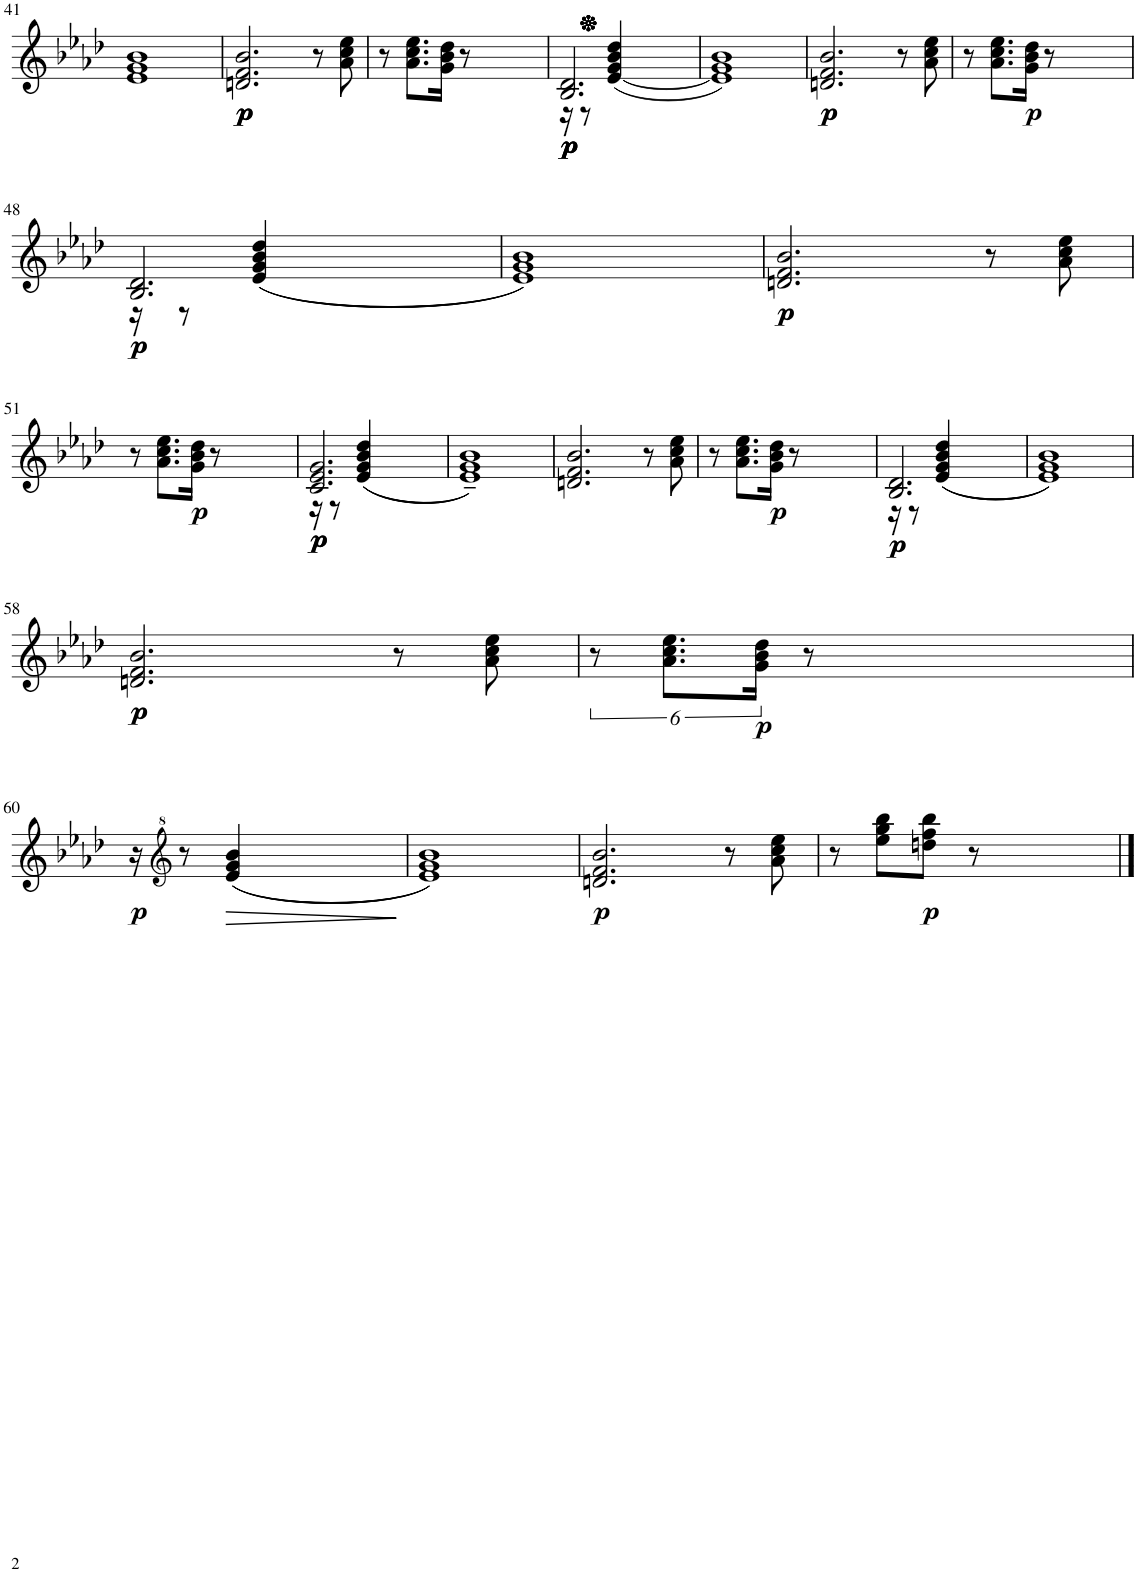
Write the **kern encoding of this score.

**kern	**dynam
*part1	*part1
*staff1	*staff1
!!LO:PB:g=z
*clefG^2	*
*k[b-e-a-d-]	*
*M2/2	*
=41	=41
1e- 1g 1b-	.
=42	=42
!	!LO:DY:b
!	!LO:DY:n=1:b
!	!LO:DY:n=2:b
2.dn/ 2.f/ 2.b-/	p p p
8r	.
8a-\ 8cc\ 8ee-\	.
=43	=43
8r	.
8.a-\ 8.cc\ 8.ee-\L	.
16g\ 16b-\ 16dd-\Jk	.
8r	.
2ryy	.
=44	=44
*^	*
!	!	!LO:DY:b
!	!	!LO:DY:n=1:b
!	!	!LO:DY:n=2:b
!	!	!LO:DY:n=3:b
2.B-/ 2.d-/	16r	p p p p
.	8r	.
.	(<[<4e-/ 4g/ 4b-/ 4dd-/	.
.	2ryy	.
4ryy	.	.
.	16ryy	.
=45	=45	=45
1ryy	1e-] 1g 1b-)	.
=46	=46	=46
!	!	!LO:DY:b
!	!	!LO:DY:n=1:b
*v	*v	*
2.dn/ 2.f/ 2.b-/	p p
8r	.
8a-\ 8cc\ 8ee-\	.
=47	=47
8r	.
8.a-\ 8.cc\ 8.ee-\L	.
!	!LO:DY:b
16g\ 16b-\ 16dd-\Jk	p
8r	.
2ryy	.
!!LO:LB:g=z
=48	=48
*^	*
!	!	!LO:DY:b
!	!	!LO:DY:n=1:b
2.B-/ 2.d-/	16r	p p
.	8r	.
.	(<(<4e-/ 4g/ 4b-/ 4dd-/	.
.	2ryy	.
4ryy	.	.
.	16ryy	.
*v	*v	*
=49	=49
1e- 1g 1b-))	.
=50	=50
!	!LO:DY:b
!	!LO:DY:n=1:b
2.dn/ 2.f/ 2.b-/	p p
8r	.
8a-\ 8cc\ 8ee-\	.
!!LO:LB:g=z
=51	=51
8r	.
8.a-\ 8.cc\ 8.ee-\L	.
!	!LO:DY:b
16g\ 16b-\ 16dd-\Jk	p
8r	.
2ryy	.
=52	=52
*^	*
!	!	!LO:DY:b
!	!	!LO:DY:n=1:b
!	!	!LO:DY:n=2:b
2.c/ 2.e-/ 2.g/	16r	p p p
.	8r	.
.	(<(<4e-/ 4g/ 4b-/ 4dd-/	.
.	2ryy	.
4ryy	.	.
.	16ryy	.
*v	*v	*
=53	=53
1e-~ 1g~ 1b-~))	.
=54	=54
2.dn/ 2.f/ 2.b-/	.
8r	.
8a-\ 8cc\ 8ee-\	.
=55	=55
8r	.
8.a-\ 8.cc\ 8.ee-\L	.
!	!LO:DY:b
16g\ 16b-\ 16dd-\Jk	p
8r	.
2ryy	.
=56	=56
*^	*
!	!	!LO:DY:b
!	!	!LO:DY:n=1:b
2.B-/ 2.d-/	16r	p p
.	8r	.
.	(<(<4e-/ 4g/ 4b-/ 4dd-/	.
.	2ryy	.
4ryy	.	.
.	16ryy	.
*v	*v	*
=57	=57
1e- 1g 1b-))	.
!!LO:LB:g=z
=58	=58
!	!LO:DY:b
!	!LO:DY:n=1:b
2.dn/ 2.f/ 2.b-/	p p
8r	.
8a-\ 8cc\ 8ee-\	.
=59	=59
12r	.
12.a-\ 12.cc\ 12.ee-\L	.
!	!LO:DY:b
24g\ 24b-\ 24dd-\Jk	p
8r	.
2ryy	.
8ryy	.
!!LO:LB:g=z
=60	=60
!	!LO:DY:b
16r	p
*clefG^2	*
8r	.
!	!LO:HP:b
(<(<4ee-/ 4gg/ 4bb-/	>
2ryy	.
16ryy	.
.	]
=61	=61
1ee- 1gg 1bb-))	.
=62	=62
!	!LO:DY:b
2.ddn/ 2.ff/ 2.bb-/	p
8r	.
8aa-\ 8ccc\ 8eee-\	.
=63	=63
8r	.
8eee-\ 8ggg\ 8bbb-\L	.
!	!LO:DY:b
8dddn\ 8fff\ 8bbb-\J	p
8r	.
2ryy	.
==	==
*-	*-
